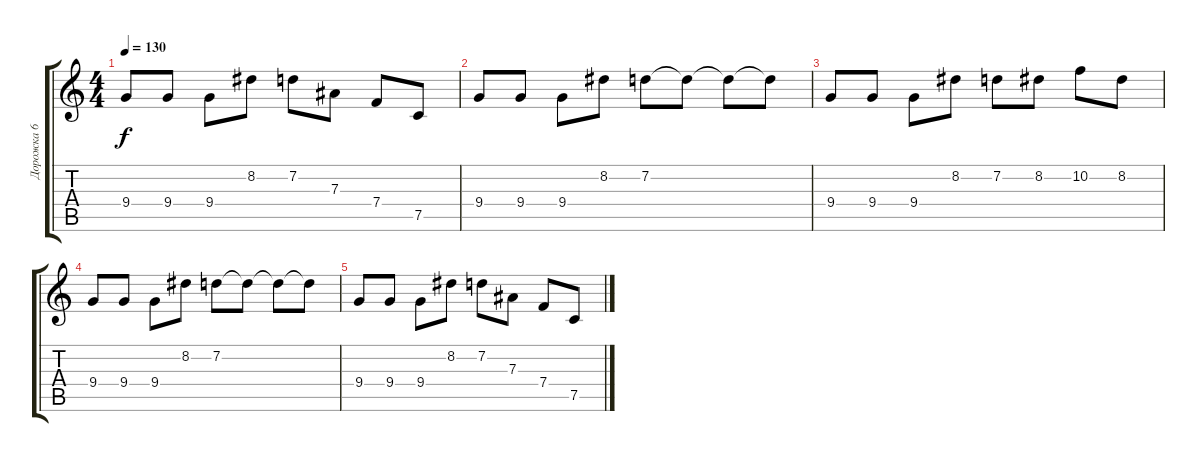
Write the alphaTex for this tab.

\track ("Дорожка 6" "Дорожка 6") {instrument distortionguitar}
\staff {score tabs}
\tuning (C4 G3 Eb3 Bb2 F2 C2) {hide}
\ts (4 4)
\tempo 130
\clef g2
\ks c
9.4.8{dy f} 9.4.8 9.4.8 8.2.8 7.2.8 7.3.8 7.4.8 7.5.8 |
9.4.8 9.4.8 9.4.8 8.2.8 7.2.8 7.2{t}.8 7.2{t}.8 7.2{t}.8 |
9.4.8 9.4.8 9.4.8 8.2.8 7.2.8 8.2.8 10.2.8 8.2.8 |
9.4.8 9.4.8 9.4.8 8.2.8 7.2.8 7.2{t}.8 7.2{t}.8 7.2{t}.8 |
9.4.8 9.4.8 9.4.8 8.2.8 7.2.8 7.3.8 7.4.8 7.5.8
